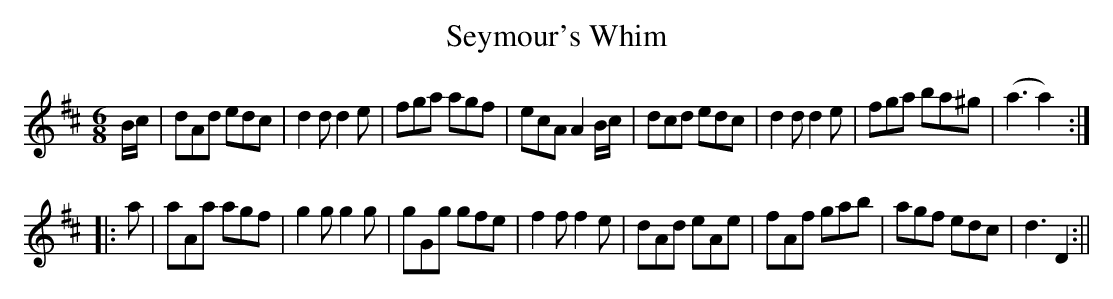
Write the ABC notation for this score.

X:1
T:Seymour's Whim
M:6/8
L:1/8
K:D
B/c/ | dAd edc | d2d d2e | fga agf | ecA A2 B/c/ | dcd edc | d2d d2e | fga ba^g | (a3 a2) :|
|: a | aAa agf | g2g g2g | gGg gfe | f2f f2e | dAd eAe | fAf gab | agf edc | d3 D2 :||
